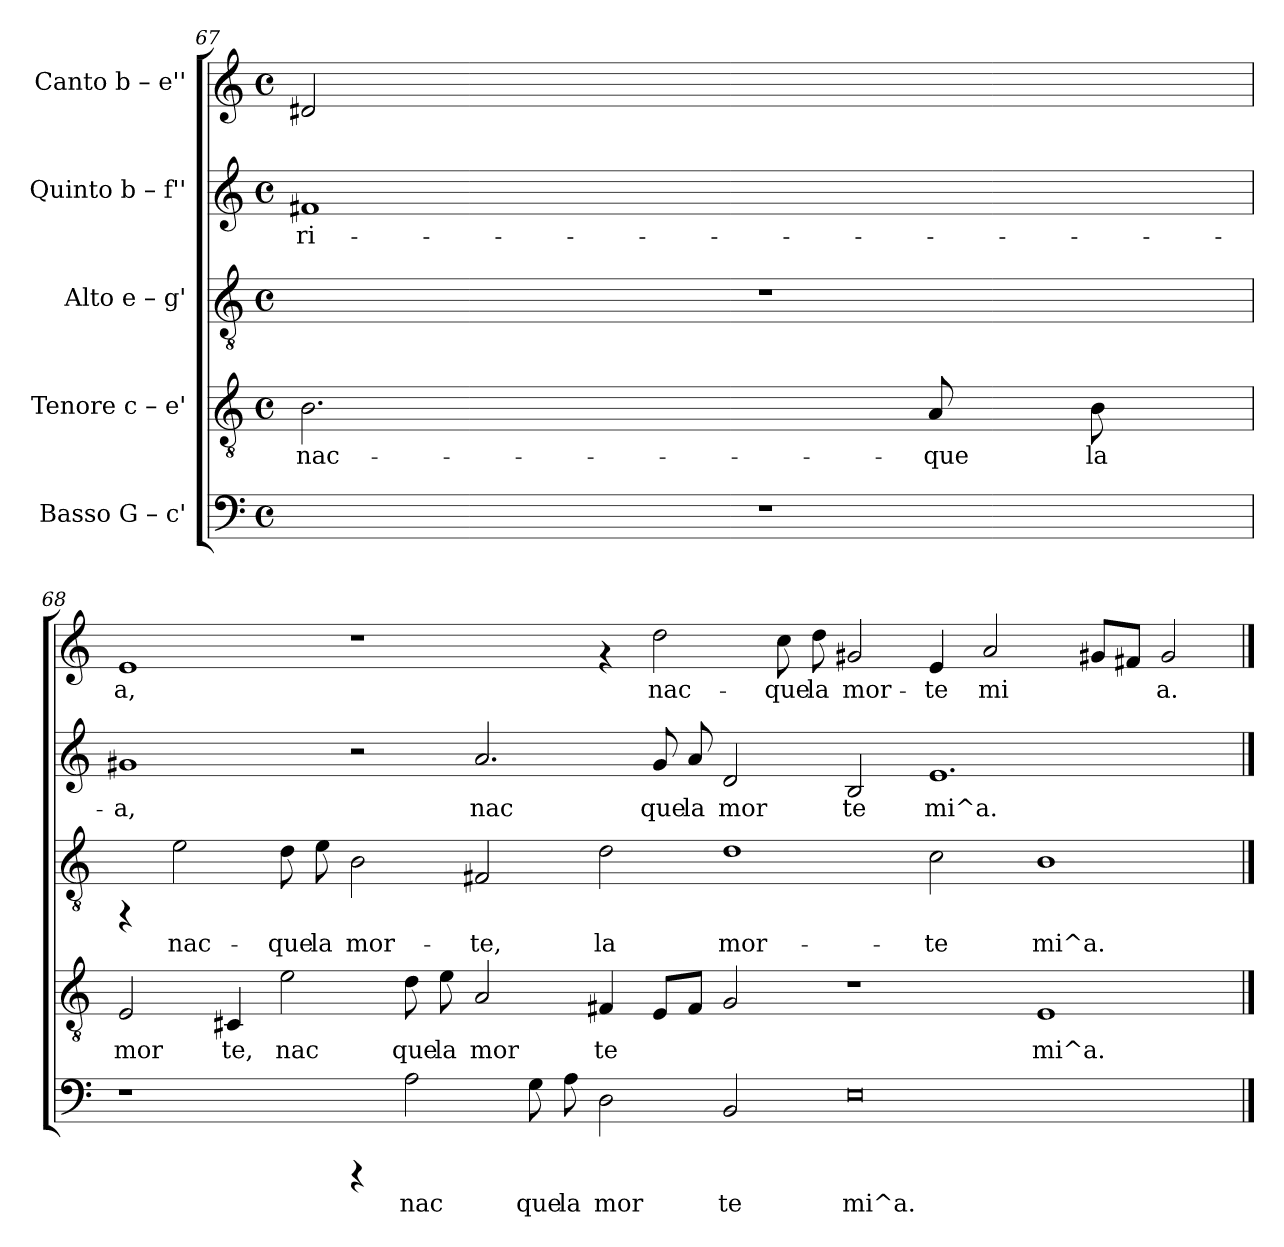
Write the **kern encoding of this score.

**kern	**text	**kern	**text	**kern	**text	**kern	**text	**kern	**text
*part5	*part5	*part4	*part4	*part3	*part3	*part2	*part2	*part1	*part1
*staff5	*staff5	*staff4	*staff4	*staff3	*staff3	*staff2	*staff2	*staff1	*staff1
*I"Basso  G – c'	*	*I"Tenore  c – e'	*	*I"Alto  e – g'	*	*I"Quinto  b – f''	*	*I"Canto  b – e''	*
*clefF4	*	*clefGv2	*	*clefGv2	*	*clefG2	*	*clefG2	*
*k[]	*	*k[]	*	*k[]	*	*k[]	*	*k[]	*
*C:	*	*C:	*	*C:	*	*C:	*	*C:	*
*M4/4	*	*M4/4	*	*M4/4	*	*M4/4	*	*M4/4	*
*met(c)	*	*met(c)	*	*met(c)	*	*met(c)	*	*met(c)	*
=67	=67	=67	=67	=67	=67	=67	=67	=67	=67
!	!	!	!LO:LY:b:cj	!	!	!	!LO:LY:b:rj	!	!LO:LY:b:rj
1r	.	2.B\	nac-	1r	.	1f#X	ri-	2d#X/	.
.	.	.	.	.	.	.	.	2ryy	.
!	!	!	!LO:LY:b:cj	!	!	!	!	!	!
.	.	8A/	-que	.	.	.	.	.	.
!	!	!	!LO:LY:b:cj	!	!	!	!	!	!
.	.	8B\	la	.	.	.	.	.	.
!!LO:PB:g=z
=68	=68	=68	=68	=68	=68	=68	=68	=68	=68
!	!	!	!LO:LY:b:cj	!	!	!	!LO:LY:b:rj	!	!LO:LY:b:rj
1r	.	2E/	mor	4rFF	.	1g#X	-a,	1e	a,
!	!	!	!	!	!LO:LY:b:cj	!	!	!	!
.	.	.	.	2e\	nac-	.	.	.	.
!	!	!	!LO:LY:b:cj	!	!	!	!	!	!
.	.	4C#X/	te,	.	.	.	.	.	.
!	!	!	!LO:LY:b:cj	!	!LO:LY:b:cj	!	!	!	!
.	.	2e\	nac	8d\	-que	.	.	.	.
!	!	!	!	!	!LO:LY:b:cj	!	!	!	!
.	.	.	.	8e\	la	.	.	.	.
!	!	!	!	!	!LO:LY:b:cj	!	!	!	!
4rCCC	.	.	.	2B\	mor-	2r	.	1r	.
!	!LO:LY:b:rj	!	!LO:LY:b:cj	!	!	!	!	!	!
2A\	nac	8d\	que	.	.	.	.	.	.
!	!	!	!LO:LY:b:cj	!	!	!	!	!	!
.	.	8e\	la	.	.	.	.	.	.
!	!	!	!LO:LY:b:cj	!	!LO:LY:b:cj	!	!LO:LY:b:rj	!	!
.	.	2A/	mor	2F#X/	-te,	2.a/	nac	.	.
!	!LO:LY:b:rj	!	!	!	!	!	!	!	!
8G\	que	.	.	.	.	.	.	.	.
!	!LO:LY:b:rj	!	!	!	!	!	!	!	!
8A\	la	.	.	.	.	.	.	.	.
!	!LO:LY:b:rj	!	!LO:LY:b:cj	!	!LO:LY:b:cj	!	!	!	!
2D\	mor	4F#X/	te	2d\	la	.	.	4rf	.
!	!	!	!LO:LY:b:cj	!	!	!	!LO:LY:b:rj	!	!LO:LY:b:rj
.	.	8E/L	.	.	.	8g#/	que	2dd\	nac-
!	!	!	!LO:LY:b:cj	!	!	!	!LO:LY:b:rj	!	!
.	.	8F#/J	.	.	.	8a/	la	.	.
!	!LO:LY:b:rj	!	!LO:LY:b:cj	!	!LO:LY:b:cj	!	!LO:LY:b:rj	!	!
2BB/	te	2G/	.	1d	mor-	2d/	mor	.	.
!	!	!	!	!	!	!	!	!	!LO:LY:b:rj
.	.	.	.	.	.	.	.	8cc\	-que
!	!	!	!	!	!	!	!	!	!LO:LY:b:rj
.	.	.	.	.	.	.	.	8dd\	la
!	!LO:LY:b:rj	!	!	!	!	!	!LO:LY:b:rj	!	!LO:LY:b:rj
0E	mi^a.	1r	.	.	.	2B/	te	2g#X/	mor-
!	!	!	!	!	!LO:LY:b:cj	!	!LO:LY:b:rj	!	!LO:LY:b:rj
.	.	.	.	2c\	-te	1.e	mi^a.	4e/	-te
!	!	!	!	!	!	!	!	!	!LO:LY:b:rj
.	.	.	.	.	.	.	.	2a/	mi-
!	!	!	!LO:LY:b:cj	!	!LO:LY:b:cj	!	!	!	!
.	.	1E	mi^a.	1B	mi^a.-	.	.	.	.
!	!	!	!	!	!	!	!	!	!LO:LY:b:rj
.	.	.	.	.	.	.	.	8g#X/L	--
!	!	!	!	!	!	!	!	!	!LO:LY:b:rj
.	.	.	.	.	.	.	.	8f#/J	--
!	!	!	!	!	!	!	!	!	!LO:LY:b:rj
.	.	.	.	.	.	.	.	2g#/	-a.
==	==	==	==	==	==	==	==	==	==
*-	*-	*-	*-	*-	*-	*-	*-	*-	*-
